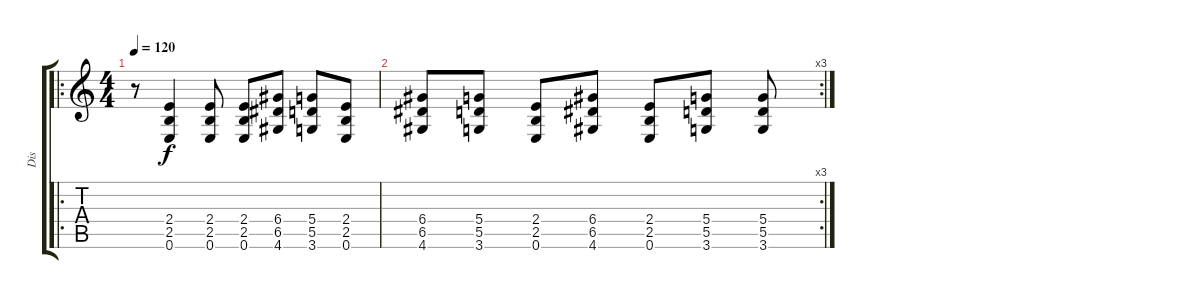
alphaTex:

\track ("Dis" "Dis") {instrument distortionguitar}
\staff {score tabs}
\tuning (E4 B3 G3 D3 A2 E2) {hide}
\ro
\ts (4 4)
\tempo 120
\clef g2
\ks c
r.8{dy f} (2.4 2.5 0.6).4 (2.4 2.5 0.6).8 (2.4 2.5 0.6).8 (6.4 6.5 4.6).8 (5.4 5.5 3.6).8 (2.4 2.5 0.6).8 |
\rc 3
(6.4 6.5 4.6).8 (5.4 5.5 3.6).8 (2.4 2.5 0.6).8 (6.4 6.5 4.6).8 (2.4 2.5 0.6).8 (5.4 5.5 3.6).8 (5.4 5.5 3.6).8
